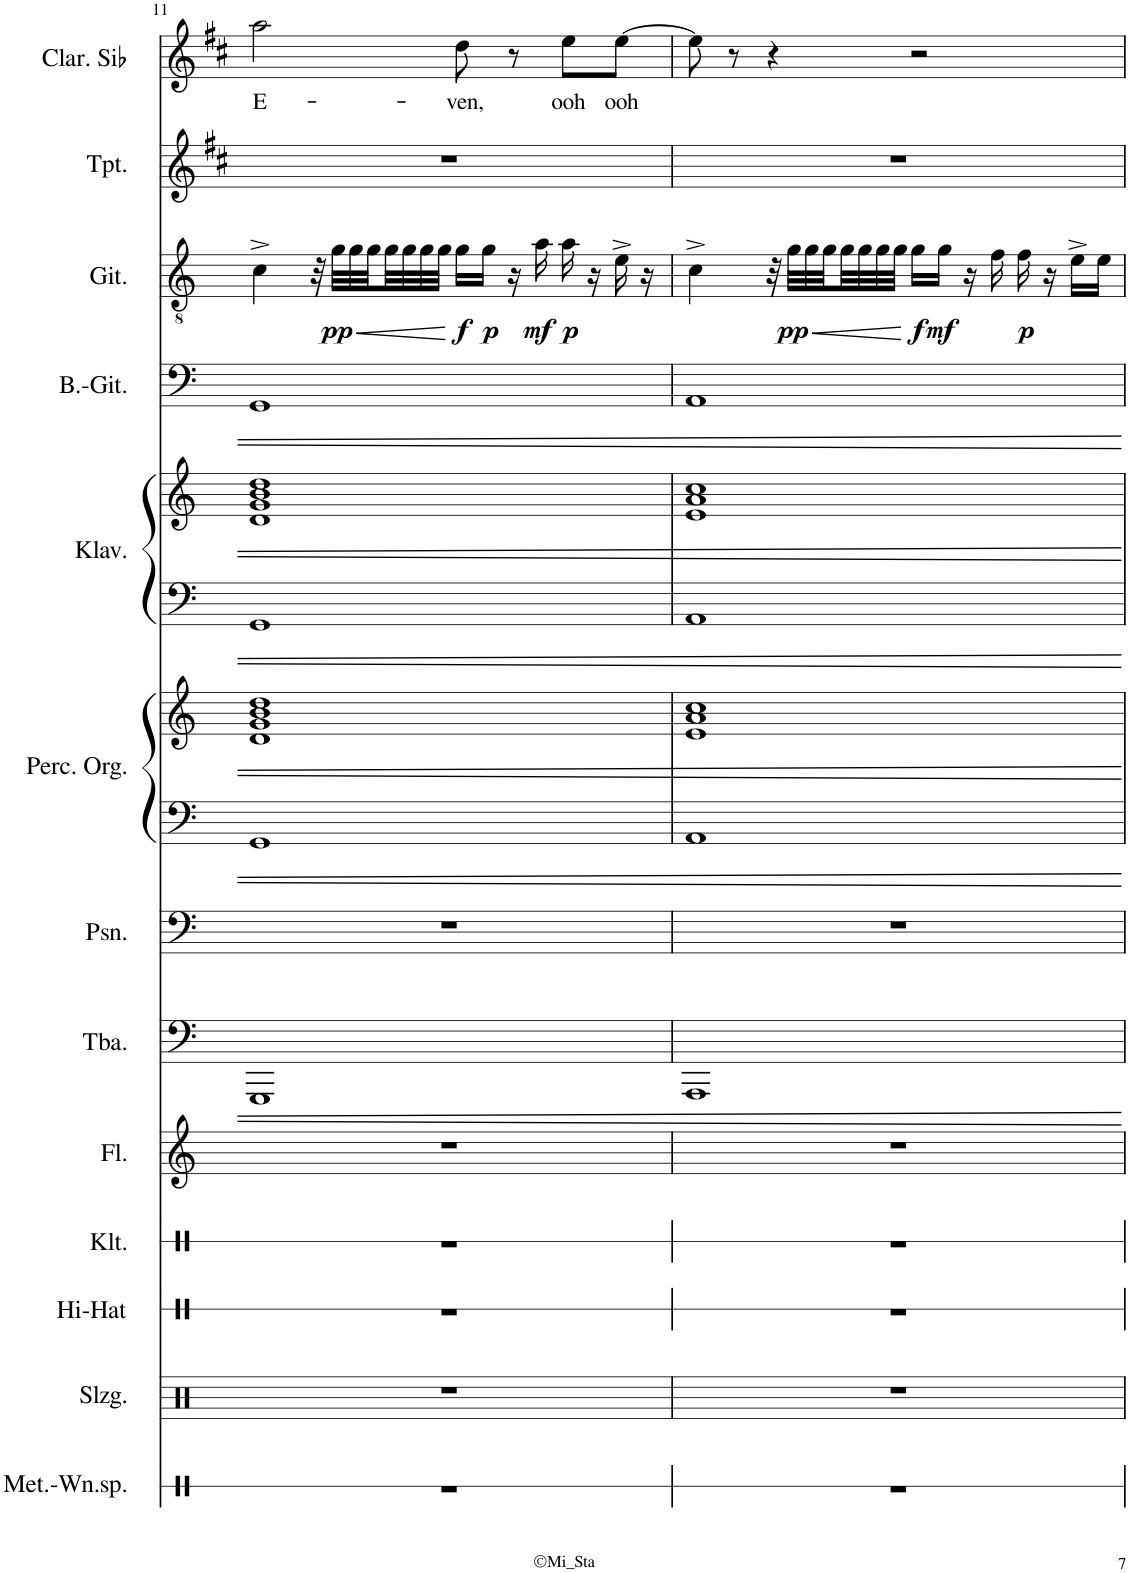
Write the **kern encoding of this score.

**kern	**kern	**kern	**kern	**kern	**kern	**kern	**kern	**kern	**kern	**kern	**kern	**kern	**dynam	**kern	**kern	**text
*part13	*part12	*part11	*part10	*part9	*part8	*part7	*part6	*part6	*part5	*part5	*part4	*part3	*part3	*part2	*part1	*part1
*staff15	*staff14	*staff13	*staff12	*staff11	*staff10	*staff9	*staff8	*staff7	*staff6	*staff5	*staff4	*staff3	*staff3	*staff2	*staff1	*staff1
*I"Metall-Windspiel	*I"Schlagzeug	*I"Hi-Hat	*I"Klatschen	*I"Flöte	*I"Tuba	*I"Posaune	*I"Percussive Organ	*	*I"Klavier	*	*I"Bass Gitarre	*I"Akustische Gitarre	*	*I"Trompete	*I"Clarinette en Sib	*
*I'Met.-Wn.sp.	*I'Slzg.	*I'Hi-Hat	*I'Klt.	*I'Fl.	*I'Tba.	*I'Psn.	*I'Perc. Org.	*	*I'Klav.	*	*I'B.-Git.	*I'Git.	*	*I'Tpt.	*I'Clar. Sib	*
!!LO:PB:g=z
*clefX	*clefX	*clefX	*clefX	*clefG2	*clefF4	*clefF4	*clefF4	*clefG2	*clefF4	*clefG2	*clefF4	*clefGv2	*	*clefG2	*clefG2	*
*	*	*	*	*	*	*	*	*	*	*	*Trd7c12	*	*	*Trd1c2	*Trd1c2	*
*k[]	*k[]	*k[]	*k[]	*k[]	*k[]	*k[]	*k[]	*k[]	*k[]	*k[]	*k[]	*k[]	*	*k[f#c#]	*k[f#c#]	*
*M4/4	*M4/4	*M4/4	*M4/4	*M4/4	*M4/4	*M4/4	*M4/4	*M4/4	*M4/4	*M4/4	*M4/4	*M4/4	*	*M4/4	*M4/4	*
=11	=11	=11	=11	=11	=11	=11	=11	=11	=11	=11	=11	=11	=11	=11	=11	=11
!	!	!	!	!	!	!	!	!	!	!	!	!	!	!	!	!LO:LY:b
1r	1r	1r	1r	1r	1GGG	1r	1GG	1d 1g 1b 1dd	1GG	1d 1g 1b 1dd	1GG	4c^\	.	1r	2aa\	E-
.	.	.	.	.	.	.	.	.	.	.	.	32r	.	.	.	.
!	!	!	!	!	!	!	!	!	!	!	!	!	!LO:HP:b	!	!	!
!	!	!	!	!	!	!	!	!	!	!	!	!	!LO:DY:n=1:b	!	!	!
.	.	.	.	.	.	.	.	.	.	.	.	32g\LLL	< pp	.	.	.
.	.	.	.	.	.	.	.	.	.	.	.	32g\	.	.	.	.
.	.	.	.	.	.	.	.	.	.	.	.	32g\	.	.	.	.
.	.	.	.	.	.	.	.	.	.	.	.	32g\	.	.	.	.
.	.	.	.	.	.	.	.	.	.	.	.	32g\	.	.	.	.
.	.	.	.	.	.	.	.	.	.	.	.	32g\	.	.	.	.
.	.	.	.	.	.	.	.	.	.	.	.	32g\JJJ	.	.	.	.
!	!	!	!	!	!	!	!	!	!	!	!	!	!LO:DY:n=2:b	!	!	!LO:LY:b
.	.	.	.	.	.	.	.	.	.	.	.	16g\LL	[ f	.	8dd\	-ven,
!	!	!	!	!	!	!	!	!	!	!	!	!	!LO:DY:n=3:b	!	!	!
.	.	.	.	.	.	.	.	.	.	.	.	16g\JJ	p	.	.	.
.	.	.	.	.	.	.	.	.	.	.	.	16r	.	.	8r	.
!	!	!	!	!	!	!	!	!	!	!	!	!	!LO:DY:n=4:b	!	!	!
.	.	.	.	.	.	.	.	.	.	.	.	16a\	mf	.	.	.
!	!	!	!	!	!	!	!	!	!	!	!	!	!LO:DY:n=5:b	!	!	!LO:LY:b
.	.	.	.	.	.	.	.	.	.	.	.	16a\	p	.	8ee\L	ooh
.	.	.	.	.	.	.	.	.	.	.	.	16r	.	.	.	.
!	!	!	!	!	!	!	!	!	!	!	!	!	!	!	!	!LO:LY:b
.	.	.	.	.	.	.	.	.	.	.	.	16e^\	.	.	[8ee\J	ooh
.	.	.	.	.	.	.	.	.	.	.	.	16r	.	.	.	.
=12	=12	=12	=12	=12	=12	=12	=12	=12	=12	=12	=12	=12	=12	=12	=12	=12
1r	1r	1r	1r	1r	1AAA	1r	1AA	1e 1a 1cc	1AA	1e 1a 1cc	1AA	4c^\	.	1r	8ee\]	.
.	.	.	.	.	.	.	.	.	.	.	.	.	.	.	8r	.
.	.	.	.	.	.	.	.	.	.	.	.	32r	.	.	4r	.
!	!	!	!	!	!	!	!	!	!	!	!	!	!LO:HP:b	!	!	!
!	!	!	!	!	!	!	!	!	!	!	!	!	!LO:DY:n=1:b	!	!	!
.	.	.	.	.	.	.	.	.	.	.	.	32g\LLL	< pp	.	.	.
.	.	.	.	.	.	.	.	.	.	.	.	32g\	.	.	.	.
.	.	.	.	.	.	.	.	.	.	.	.	32g\	.	.	.	.
.	.	.	.	.	.	.	.	.	.	.	.	32g\	.	.	.	.
.	.	.	.	.	.	.	.	.	.	.	.	32g\	.	.	.	.
.	.	.	.	.	.	.	.	.	.	.	.	32g\	.	.	.	.
.	.	.	.	.	.	.	.	.	.	.	.	32g\JJJ	.	.	.	.
!	!	!	!	!	!	!	!	!	!	!	!	!	!LO:DY:n=2:b	!	!	!
.	.	.	.	.	.	.	.	.	.	.	.	16g\LL	[ f	.	2r	.
!	!	!	!	!	!	!	!	!	!	!	!	!	!LO:DY:n=3:b	!	!	!
.	.	.	.	.	.	.	.	.	.	.	.	16g\JJ	mf	.	.	.
.	.	.	.	.	.	.	.	.	.	.	.	16r	.	.	.	.
.	.	.	.	.	.	.	.	.	.	.	.	16f\	.	.	.	.
!	!	!	!	!	!	!	!	!	!	!	!	!	!LO:DY:n=4:b	!	!	!
.	.	.	.	.	.	.	.	.	.	.	.	16f\	p	.	.	.
.	.	.	.	.	.	.	.	.	.	.	.	16r	.	.	.	.
.	.	.	.	.	.	.	.	.	.	.	.	16e^\LL	.	.	.	.
.	.	.	.	.	.	.	.	.	.	.	.	16e\JJ	.	.	.	.
=	=	=	=	=	=	=	=	=	=	=	=	=	=	=	=	=
*-	*-	*-	*-	*-	*-	*-	*-	*-	*-	*-	*-	*-	*-	*-	*-	*-
